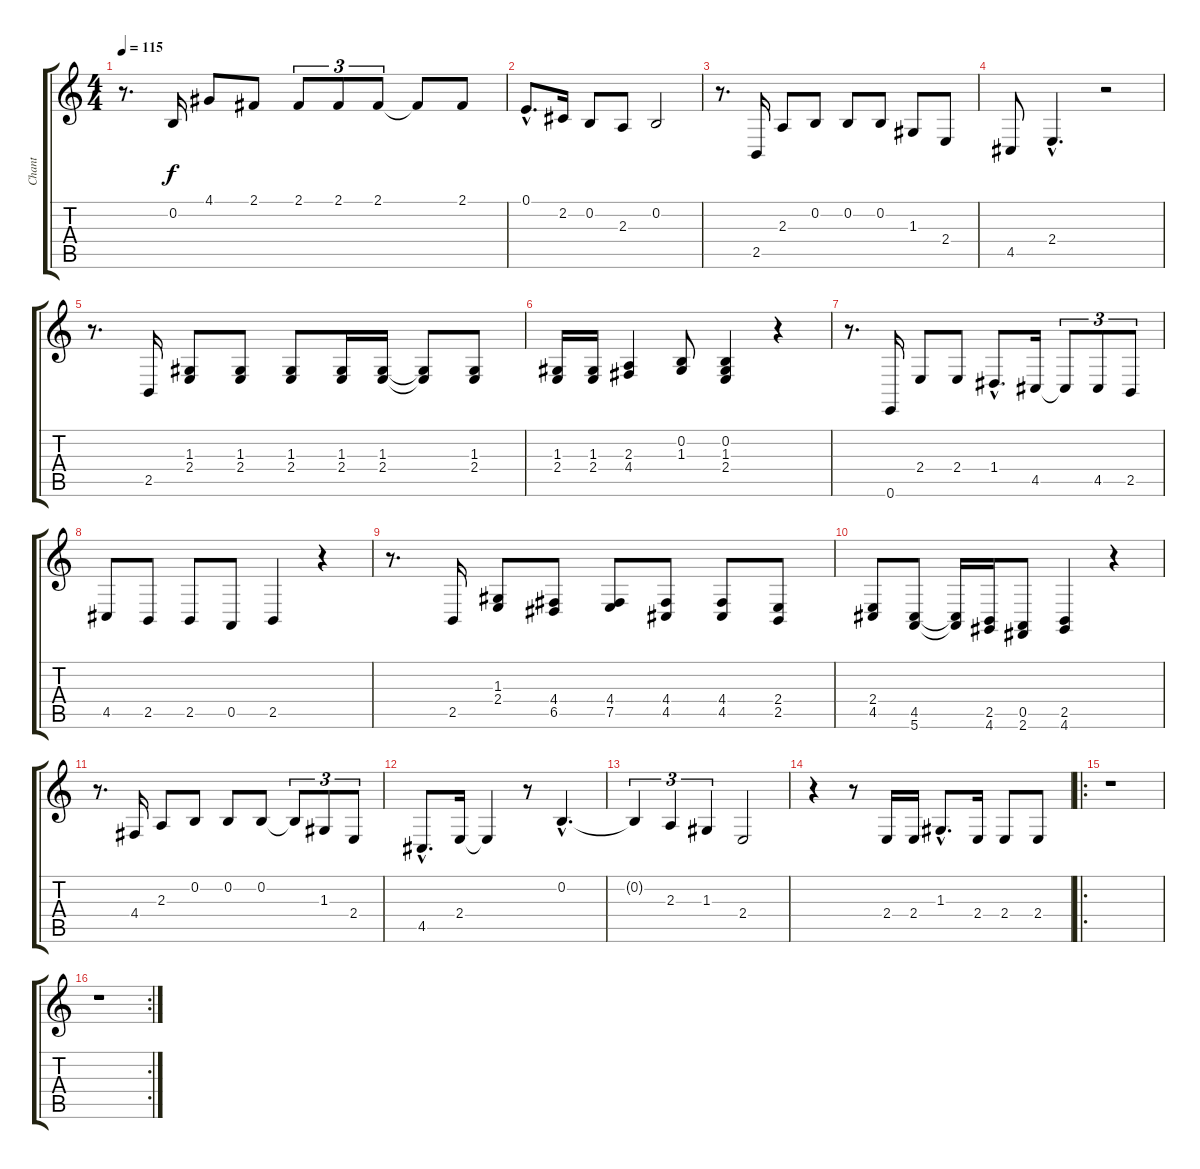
\track ("Chant" "Chant") {instrument altosax}
\staff {score tabs}
\tuning (E4 B3 G3 D3 A2 E2) {hide}
\ts (4 4)
\tempo 115
\clef g2
\ks c
r.8{d dy f} 0.2.16 4.1.8 2.1.8 2.1.8{tu (3 2)} 2.1.8{tu (3 2)} 2.1.8{tu (3 2)} 2.1{t}.8 2.1.8 |
0.1{hac}.8{d} 2.2.16 0.2.8 2.3.8 0.2.2 |
r.8{d} 2.5.16 2.3.8 0.2.8 0.2.8 0.2.8 1.3.8 2.4.8 |
4.5.8 2.4{hac}.4{d} r.2 |
r.8{d} 2.5.16 (1.3 2.4).8 (1.3 2.4).8 (1.3 2.4).8 (1.3 2.4).16 (1.3 2.4).16 (1.3{t} 2.4{t}).8 (1.3 2.4).8 |
(1.3 2.4).16 (1.3 2.4).16 (2.3 4.4).4 (0.2 1.3).8 (0.2 1.3 2.4).4 r.4 |
r.8{d} 0.6.16 2.4.8 2.4.8 1.4{hac}.8{d} 4.5.16 4.5{t}.8{tu (3 2)} 4.5.8{tu (3 2)} 2.5.8{tu (3 2)} |
4.5.8 2.5.8 2.5.8 0.5.8 2.5.4 r.4 |
r.8{d} 2.5.16 (1.3 2.4).8 (4.4 6.5).8 (4.4 7.5).8 (4.4 4.5).8 (4.4 4.5).8 (2.4 2.5).8 |
(2.4 4.5).8 (4.5 5.6).8 (4.5{t} 5.6{t}).16 (2.5 4.6).16 (0.5 2.6).8 (2.5 4.6).4 r.4 |
r.8{d} 4.4.16 2.3.8 0.2.8 0.2.8 0.2.8 0.2{t}.8{tu (3 2)} 1.3.8{tu (3 2)} 2.4.8{tu (3 2)} |
4.5{hac}.8{d} 2.4.16 2.4{t}.4 r.8 0.2{hac}.4{d} |
0.2{t}.4{tu (3 2)} 2.3.4{tu (3 2)} 1.3.4{tu (3 2)} 2.4.2 |
r.4 r.8 2.4.16 2.4.16 1.3{hac}.8{d} 2.4.16 2.4.8 2.4.8 |
\ro
r.1 |
\rc 2
r.1
